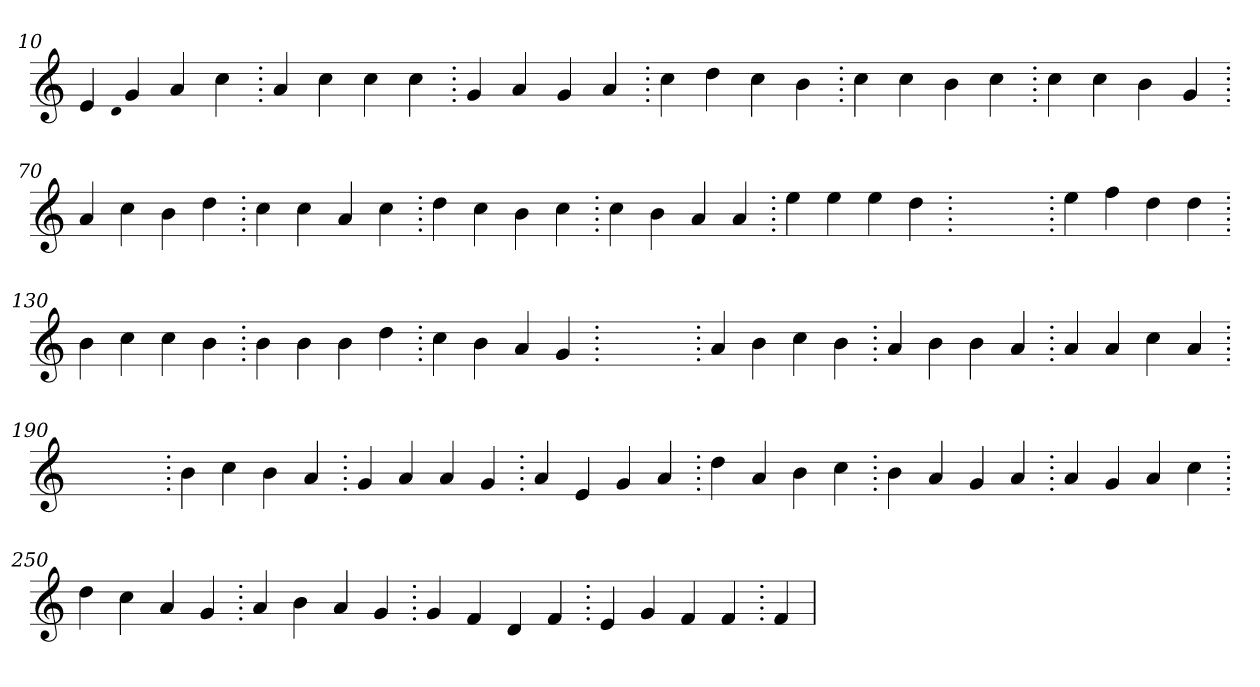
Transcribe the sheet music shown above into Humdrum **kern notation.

**kern
*part1
*staff1
*clefG2
=10.
4e
qqd
4g
4a
4cc
=20.
4a
4cc
4cc
4cc
=30.
4g
4a
4g
4a
=40.
4cc
4dd
4cc
4b
=50.
4cc
4cc
4b
4cc
=60.
4cc
4cc
4b
4g
=70.
4a
4cc
4b
4dd
=80.
4cc
4cc
4a
4cc
=90.
4dd
4cc
4b
4cc
=100.
4cc
4b
4a
4a
=110.
4ee
4ee
4ee
4dd
=120.
1ryy
=120.
4ee
4ff
4dd
4dd
=130.
4b
4cc
4cc
4b
=140.
4b
4b
4b
4dd
=150.
4cc
4b
4a
4g
=160.
1ryy
=160.
4a
4b
4cc
4b
=170.
4a
4b
4b
4a
=180.
4a
4a
4cc
4a
=190.
1ryy
=190.
4b
4cc
4b
4a
=200.
4g
4a
4a
4g
=210.
4a
4e
4g
4a
=220.
4dd
4a
4b
4cc
=230.
4b
4a
4g
4a
=240.
4a
4g
4a
4cc
=250.
4dd
4cc
4a
4g
=260.
4a
4b
4a
4g
=270.
4g
4f
4d
4f
=280.
4e
4g
4f
4f
=290.
4f
=
*-
